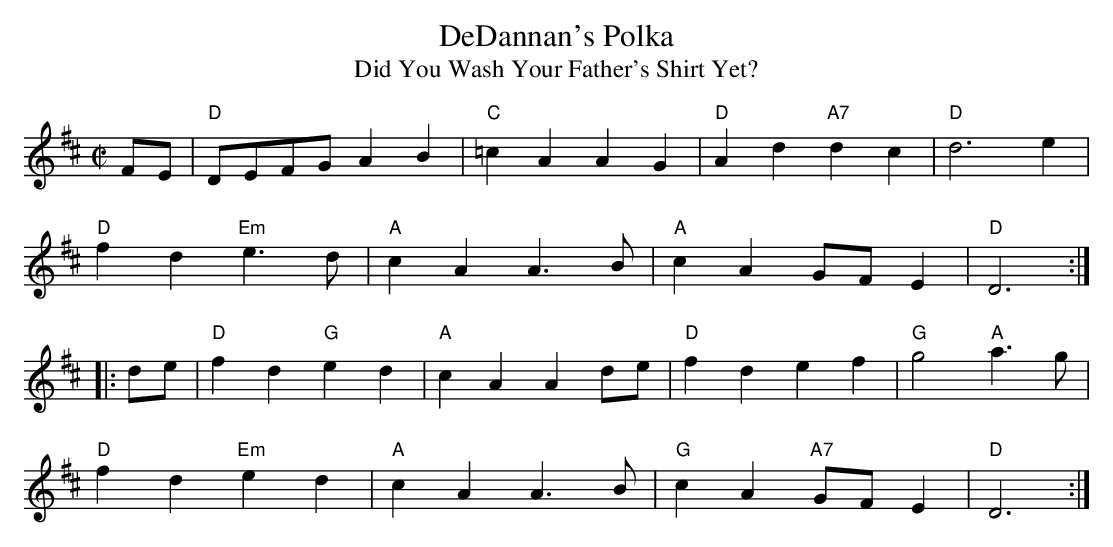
X:1
T:DeDannan's Polka
T:Did You Wash Your Father's Shirt Yet?
M:C|
K:D
FE|"D"DEFG A2B2|"C"=c2A2 A2 G2|"D"A2 d2 "A7" d2c2|"D"d6e2|
"D"f2d2"Em"e3d|"A"c2A2A3B|"A"c2A2GFE2|"D"D6:|
|:de|"D"f2d2"G"e2d2|"A"c2A2A2de|"D"f2d2e2f2|"G"g4"A"a3g|
"D"f2d2"Em"e2d2|"A"c2A2A3B|"G"c2A2"A7"GFE2|"D"D6:|
